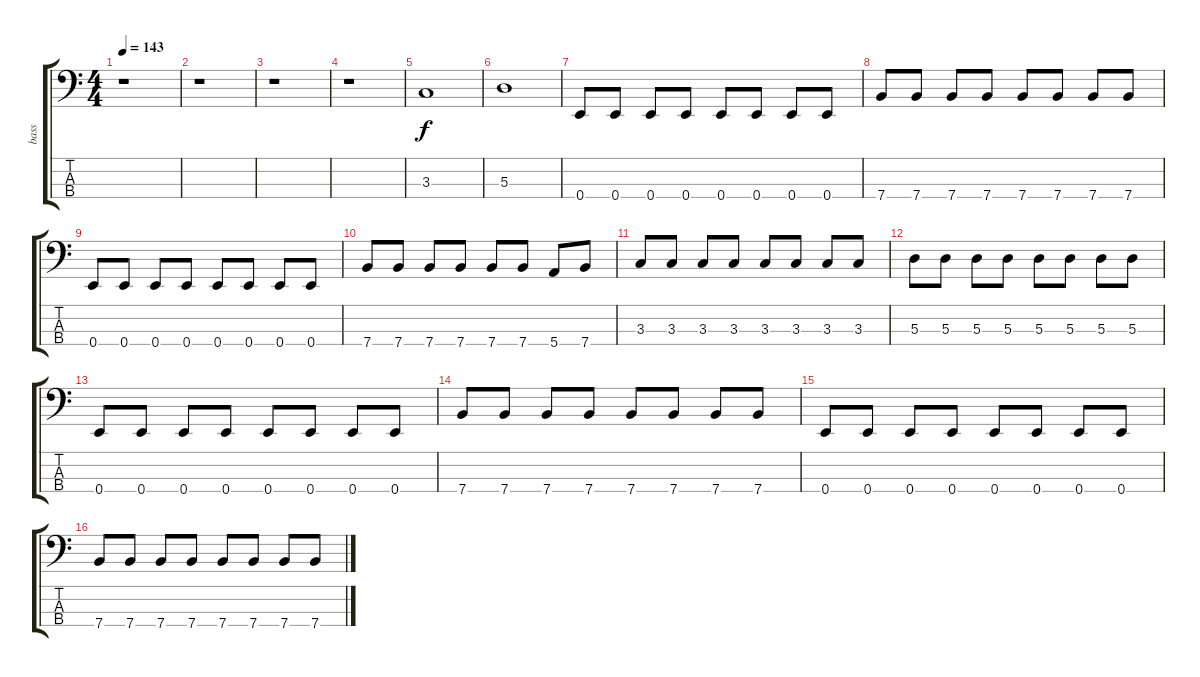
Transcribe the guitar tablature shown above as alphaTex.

\track ("bass" "bass") {instrument slapbass1}
\staff {score tabs}
\tuning (G2 D2 A1 E1) {hide}
\ts (4 4)
\tempo 143
\clef f4
\ks c
r.1{dy f instrument slapbass1} |
r.1 |
r.1 |
r.1 |
3.3.1 |
5.3.1 |
0.4.8 0.4.8 0.4.8 0.4.8 0.4.8 0.4.8 0.4.8 0.4.8 |
7.4.8 7.4.8 7.4.8 7.4.8 7.4.8 7.4.8 7.4.8 7.4.8 |
0.4.8 0.4.8 0.4.8 0.4.8 0.4.8 0.4.8 0.4.8 0.4.8 |
7.4.8 7.4.8 7.4.8 7.4.8 7.4.8 7.4.8 5.4.8 7.4.8 |
3.3.8 3.3.8 3.3.8 3.3.8 3.3.8 3.3.8 3.3.8 3.3.8 |
5.3.8 5.3.8 5.3.8 5.3.8 5.3.8 5.3.8 5.3.8 5.3.8 |
0.4.8 0.4.8 0.4.8 0.4.8 0.4.8 0.4.8 0.4.8 0.4.8 |
7.4.8 7.4.8 7.4.8 7.4.8 7.4.8 7.4.8 7.4.8 7.4.8 |
0.4.8 0.4.8 0.4.8 0.4.8 0.4.8 0.4.8 0.4.8 0.4.8 |
7.4.8 7.4.8 7.4.8 7.4.8 7.4.8 7.4.8 7.4.8 7.4.8
